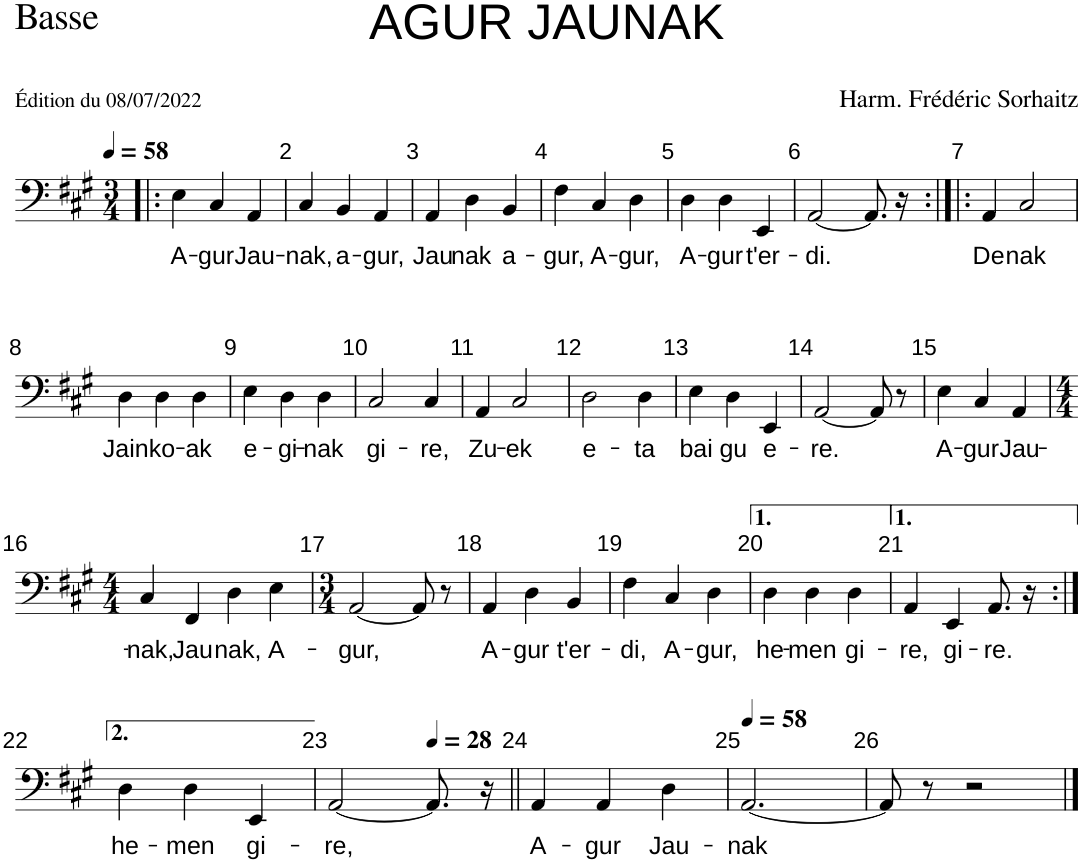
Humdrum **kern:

**kern	**text
*part1	*part1
*staff1	*staff1
*I"Basse	*
*I'B.	*
*clefF4	*
*k[f#c#g#]	*
*M3/4	*
*MM58	*
=1!|:	=1!|:
!	!LO:LY:b
4E\	A-
!	!LO:LY:b
4C#/	-gur
!	!LO:LY:b
4AA/	Jau-
=2	=2
!	!LO:LY:b
4C#/	-nak,
!	!LO:LY:b
4BB/	a-
!	!LO:LY:b
4AA/	-gur,
=3	=3
!	!LO:LY:b
4AA/	Jau-
!	!LO:LY:b
4D\	-nak
!	!LO:LY:b
4BB/	a-
=4	=4
!	!LO:LY:b
4F#\	-gur,
!	!LO:LY:b
4C#/	A-
!	!LO:LY:b
4D\	-gur,
=5	=5
!	!LO:LY:b
4D\	A-
!	!LO:LY:b
4D\	-gur
!	!LO:LY:b
4EE/	t'er-
=6	=6
!	!LO:LY:b
[2AA/	-di.
8.AA/]	.
16r	.
=7:|!|:	=7:|!|:
!	!LO:LY:b
4AA/	De-
!	!LO:LY:b
2C#/	-nak
!!LO:LB:g=z
=8	=8
!	!LO:LY:b
4D\	Jain-
!	!LO:LY:b
4D\	-ko-
!	!LO:LY:b
4D\	-ak
=9	=9
!	!LO:LY:b
4E\	e-
!	!LO:LY:b
4D\	-gi-
!	!LO:LY:b
4D\	-nak
=10	=10
!	!LO:LY:b
2C#/	gi-
!	!LO:LY:b
4C#/	-re,
=11	=11
!	!LO:LY:b
4AA/	Zu-
!	!LO:LY:b
2C#/	-ek
=12	=12
!	!LO:LY:b
2D\	-e-
!	!LO:LY:b
4D\	-ta
=13	=13
!	!LO:LY:b
4E\	bai
!	!LO:LY:b
4D\	gu
!	!LO:LY:b
4EE/	e-
=14	=14
!	!LO:LY:b
[2AA/	-re.
8AA/]	.
8r	.
=15	=15
!	!LO:LY:b
4E\	A-
!	!LO:LY:b
4C#/	-gur
!	!LO:LY:b
4AA/	Jau-
!!LO:LB:g=z
=16	=16
*M4/4	*
!	!LO:LY:b
4C#/	-nak,
!	!LO:LY:b
4FF#/	Jau-
!	!LO:LY:b
4D\	-nak,
!	!LO:LY:b
4E\	A-
=17	=17
*M3/4	*
!	!LO:LY:b
[2AA/	-gur,
8AA/]	.
8r	.
=18	=18
!	!LO:LY:b
4AA/	A-
!	!LO:LY:b
4D\	-gur
!	!LO:LY:b
4BB/	t'er-
=19	=19
!	!LO:LY:b
4F#\	-di,
!	!LO:LY:b
4C#/	A-
!	!LO:LY:b
4D\	-gur,
=20	=20
!	!LO:LY:b
4D\	he-
!	!LO:LY:b
4D\	-men
!	!LO:LY:b
4D\	gi-
=21	=21
!	!LO:LY:b
4AA/	-re,
!	!LO:LY:b
4EE/	gi-
!	!LO:LY:b
8.AA/	-re.
16r	.
!!LO:LB:g=z
=22:|!	=22:|!
!	!LO:LY:b
4D\	he-
!	!LO:LY:b
4D\	-men
!	!LO:LY:b
4EE/	gi-
=23	=23
!	!LO:LY:b
[2AA/	-re,
*MM28	*
8.AA/]	.
16r	.
=24||	=24||
!	!LO:LY:b
4AA/	A-
!	!LO:LY:b
4AA/	-gur
!	!LO:LY:b
4D\	Jau-
=25	=25
*MM58	*
!	!LO:LY:b
[2.AA/	-nak
=26	=26
8AA/]	.
8r	.
2r	.
==	==
*-	*-
